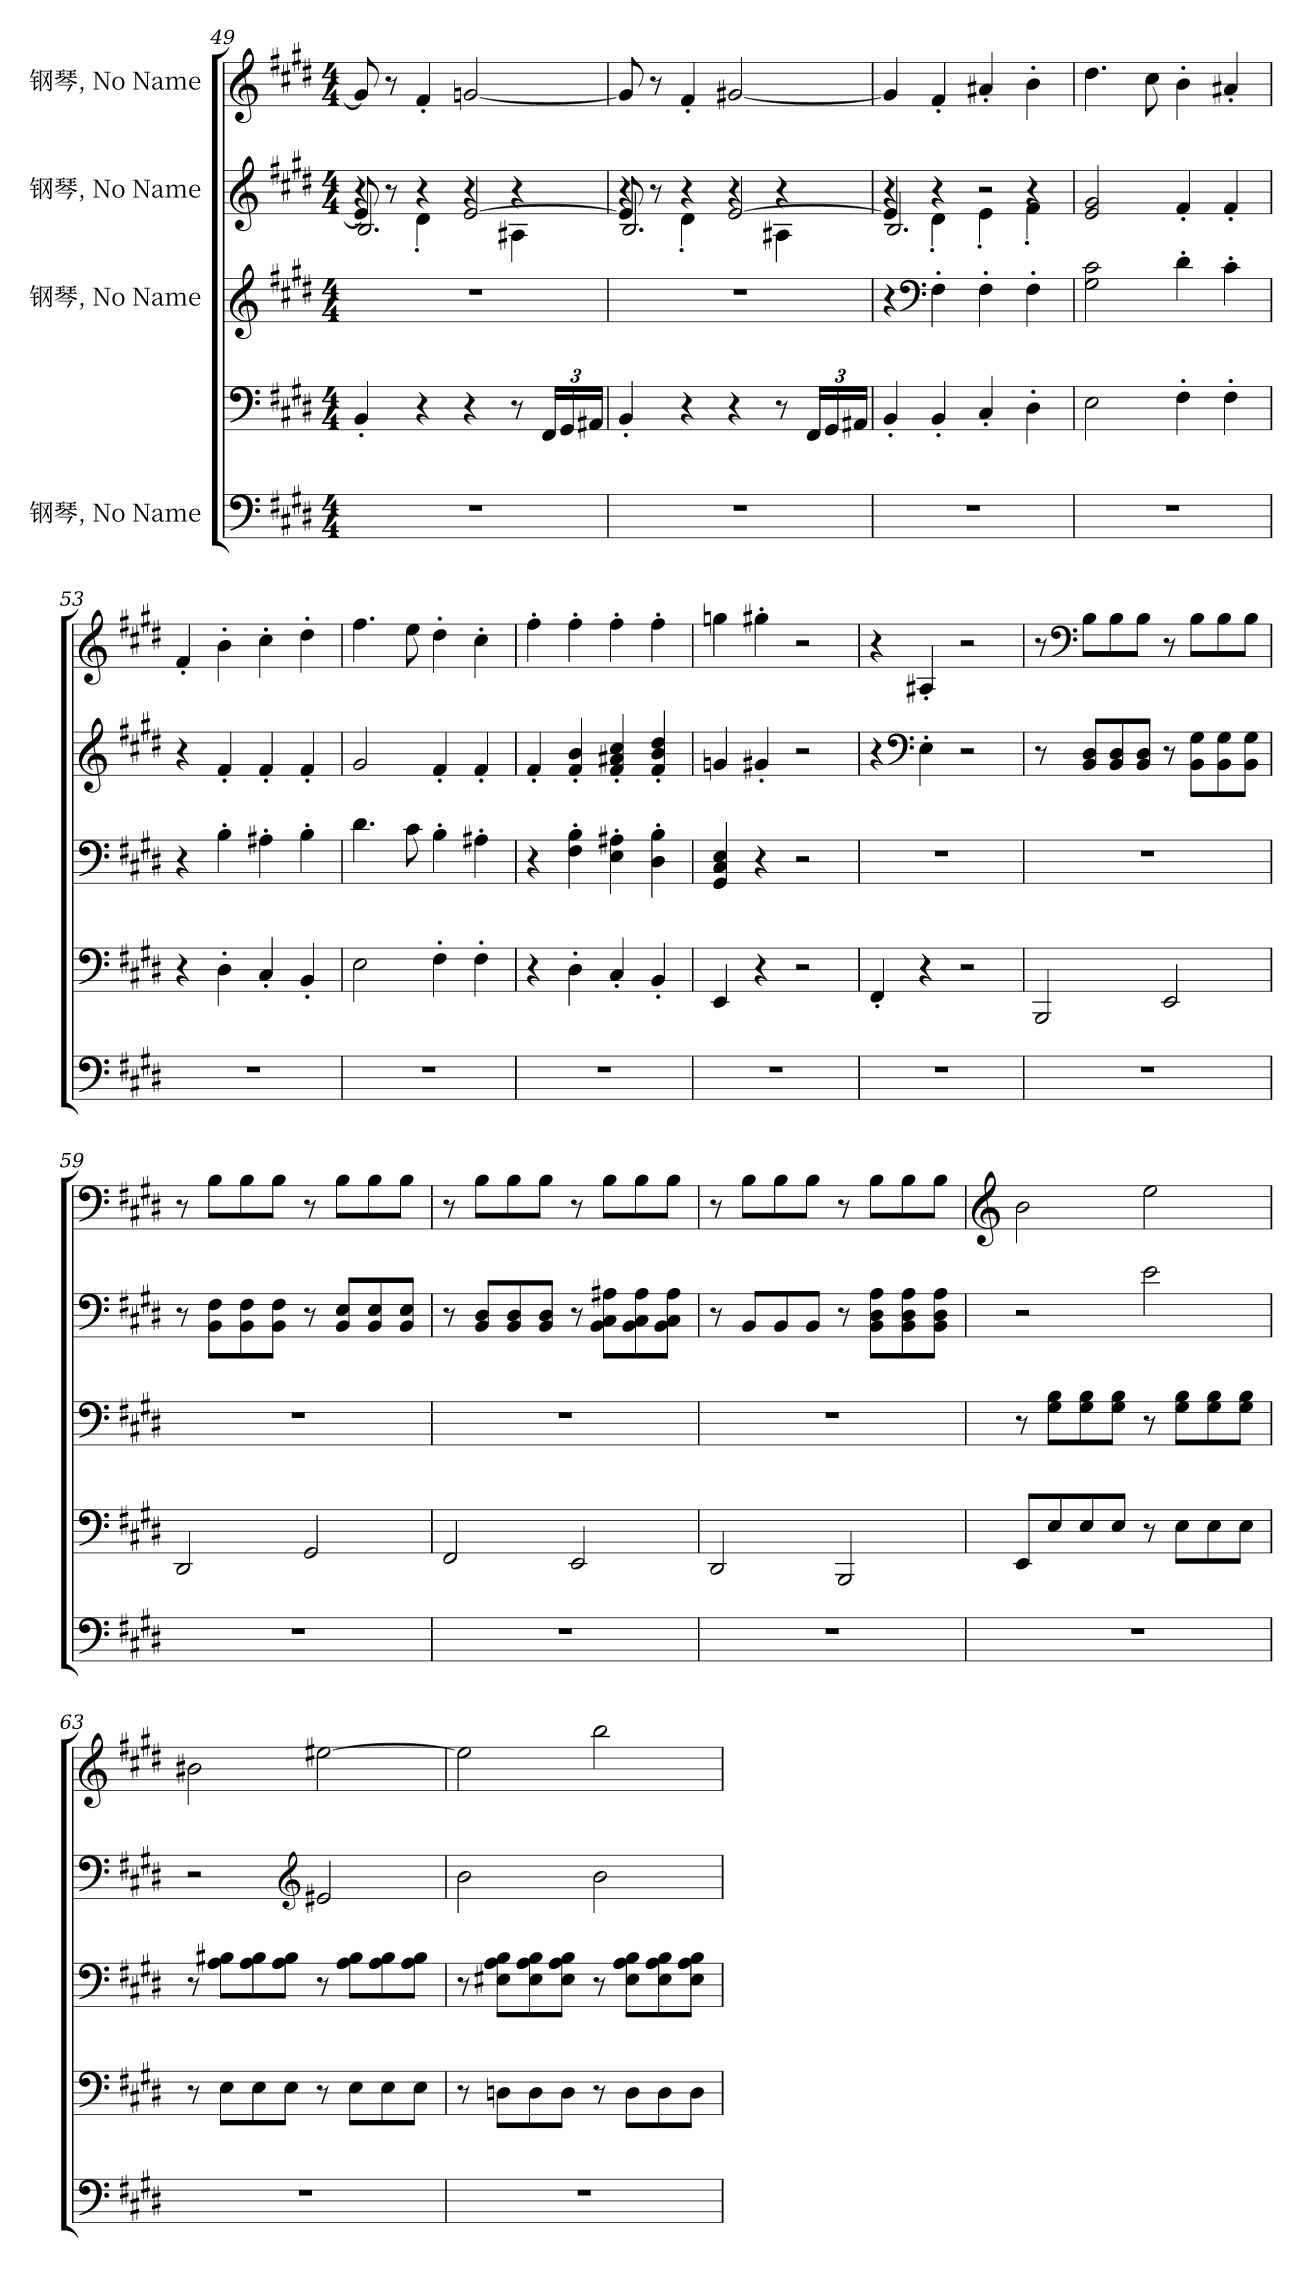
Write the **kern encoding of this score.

**kern	**kern	**kern	**kern	**kern
*part4	*part4	*part3	*part2	*part1
*staff5	*staff4	*staff3	*staff2	*staff1
*I"钢琴, No Name	*	*I"钢琴, No Name	*I"钢琴, No Name	*I"钢琴, No Name
*clefF4	*clefF4	*clefG2	*clefG2	*clefG2
*k[f#c#g#d#]	*k[f#c#g#d#]	*k[f#c#g#d#]	*k[f#c#g#d#]	*k[f#c#g#d#]
*M4/4	*M4/4	*M4/4	*M4/4	*M4/4
=49	=49	=49	=49	=49
*	*	*	*^	*
*	*	*	*	*^	*
1r	4BB'/	1r	8e/]	4r	2.B/	8g#/]
.	.	.	8r	.	.	8r
.	4r	.	4r	4d#'\	.	4f#'/
*	*	*	*	*	*	*MM154
.	4r	.	[2e/	4r	.	[2gn/
.	8r	.	.	4A#X\	4r	.
*	*Xbrackettup	*	*	*	*	*
.	24FF#/LL	.	.	.	.	.
.	24GG#/	.	.	.	.	.
.	24AA#X/JJ	.	.	.	.	.
=50	=50	=50	=50	=50	=50	=50
1r	4BB'/	1r	8e/]	4r	2.B/	8g/]
.	.	.	8r	.	.	8r
.	4r	.	4r	4d#'\	.	4f#'/
*	*	*	*	*	*	*MM154
.	4r	.	[2e/	4r	.	[2g#X/
.	8r	.	.	4A#X\	4r	.
.	24FF#/LL	.	.	.	.	.
.	24GG#/	.	.	.	.	.
.	24AA#X/JJ	.	.	.	.	.
!!LO:PB:g=z
=51	=51	=51	=51	=51	=51	=51
*	*	*	*	*	*	*MM149
1r	4BB'/	4r	4e/]	4r	2.B/	4g#/]
*	*	*clefF4	*	*	*	*
*	*	*	*	*	*	*MM154
.	4BB'/	4F#'\	4r	4d#'\	.	4f#'/
.	4C#'/	4F#'\	2r	4e'\	.	4a#X'/
.	4D#'\	4F#'\	.	4f#'\	4r	4b'\
*	*	*	*v	*v	*v	*
=52	=52	=52	=52	=52
1r	2E\	2G#\ 2c#\	2e/ 2g#/	4.dd#\
.	.	.	.	8cc#\
.	4F#'\	4d#'\	4f#'/	4b'\
.	4F#'\	4c#'\	4f#'/	4a#X'/
=53	=53	=53	=53	=53
1r	4r	4r	4r	4f#'/
.	4D#'\	4B'\	4f#'/	4b'\
.	4C#'/	4A#X'\	4f#'/	4cc#'\
.	4BB'/	4B'\	4f#'/	4dd#'\
=54	=54	=54	=54	=54
1r	2E\	4.d#\	2g#/	4.ff#\
.	.	8c#\	.	8ee\
.	4F#'\	4B'\	4f#'/	4dd#'\
.	4F#'\	4A#X'\	4f#'/	4cc#'\
=55	=55	=55	=55	=55
1r	4r	4r	4f#'/	4ff#'\
.	4D#'\	4F#\' 4B\'	4f#/' 4b/'	4ff#'\
.	4C#'/	4E\' 4A#X\'	4f#/' 4a#X/' 4cc#/'	4ff#'\
.	4BB'/	4D#\' 4B\'	4f#/' 4b/' 4dd#/'	4ff#'\
=56	=56	=56	=56	=56
1r	4EE/	4GG#/ 4C#/ 4E/	4gn/	4ggn\
.	4r	4r	4g#X'/	4gg#X'\
.	2r	2r	2r	2r
!!LO:LB:g=z
=57	=57	=57	=57	=57
*	*	*	*	*MM147
1r	4FF#'/	1r	4r	4r
*	*	*	*clefF4	*
.	4r	.	4E'\	4A#X'/
.	2r	.	2r	2r
=58	=58	=58	=58	=58
1r	2BBB/	1r	8r	8r
*	*	*	*	*clefF4
.	.	.	8BB/ 8D#/L	8B\L
.	.	.	8BB/ 8D#/	8B\
.	.	.	8BB/ 8D#/J	8B\J
.	2EE/	.	8r	8r
.	.	.	8BB\ 8G#\L	8B\L
.	.	.	8BB\ 8G#\	8B\
.	.	.	8BB\ 8G#\J	8B\J
=59	=59	=59	=59	=59
1r	2DD#/	1r	8r	8r
.	.	.	8BB\ 8F#\L	8B\L
.	.	.	8BB\ 8F#\	8B\
.	.	.	8BB\ 8F#\J	8B\J
.	2GG#/	.	8r	8r
.	.	.	8BB/ 8E/L	8B\L
.	.	.	8BB/ 8E/	8B\
.	.	.	8BB/ 8E/J	8B\J
=60	=60	=60	=60	=60
1r	2FF#/	1r	8r	8r
.	.	.	8BB/ 8D#/L	8B\L
.	.	.	8BB/ 8D#/	8B\
.	.	.	8BB/ 8D#/J	8B\J
.	2EE/	.	8r	8r
.	.	.	8BB\ 8C#\ 8A#X\L	8B\L
.	.	.	8BB\ 8C#\ 8A#\	8B\
.	.	.	8BB\ 8C#\ 8A#\J	8B\J
!!LO:PB:g=z
=61	=61	=61	=61	=61
1r	2DD#/	1r	8r	8r
.	.	.	8BB/L	8B\L
.	.	.	8BB/	8B\
.	.	.	8BB/J	8B\J
.	2BBB/	.	8r	8r
.	.	.	8BB\ 8D#\ 8A\L	8B\L
.	.	.	8BB\ 8D#\ 8A\	8B\
*	*	*	*	*MM82
.	.	.	8BB\ 8D#\ 8A\J	8B\J
=62	=62	=62	=62	=62
*	*	*	*	*clefG2
*	*	*	*	*MM154
1r	8EE/L	8r	2r	2b\
.	8E/	8G#\ 8B\L	.	.
.	8E/	8G#\ 8B\	.	.
.	8E/J	8G#\ 8B\J	.	.
.	8r	8r	2e\	2ee\
.	8E\L	8G#\ 8B\L	.	.
.	8E\	8G#\ 8B\	.	.
.	8E\J	8G#\ 8B\J	.	.
=63	=63	=63	=63	=63
1r	8r	8r	2r	2b#X\
.	8E\L	8A\ 8B#X\L	.	.
.	8E\	8A\ 8B#\	.	.
.	8E\J	8A\ 8B#\J	.	.
*	*	*	*clefG2	*
.	8r	8r	2e#X/	[2ee#X\
.	8E\L	8A\ 8B#\L	.	.
.	8E\	8A\ 8B#\	.	.
.	8E\J	8A\ 8B#\J	.	.
!!LO:LB:g=z
=64	=64	=64	=64	=64
1r	8r	8r	2b\	2ee#\]
.	8Dn\L	8E#X\ 8A\ 8B\L	.	.
.	8D\	8E#\ 8A\ 8B\	.	.
.	8D\J	8E#\ 8A\ 8B\J	.	.
.	8r	8r	2b\	2bb\
.	8D\L	8E#\ 8A\ 8B\L	.	.
.	8D\	8E#\ 8A\ 8B\	.	.
.	8D\J	8E#\ 8A\ 8B\J	.	.
=	=	=	=	=
*-	*-	*-	*-	*-
